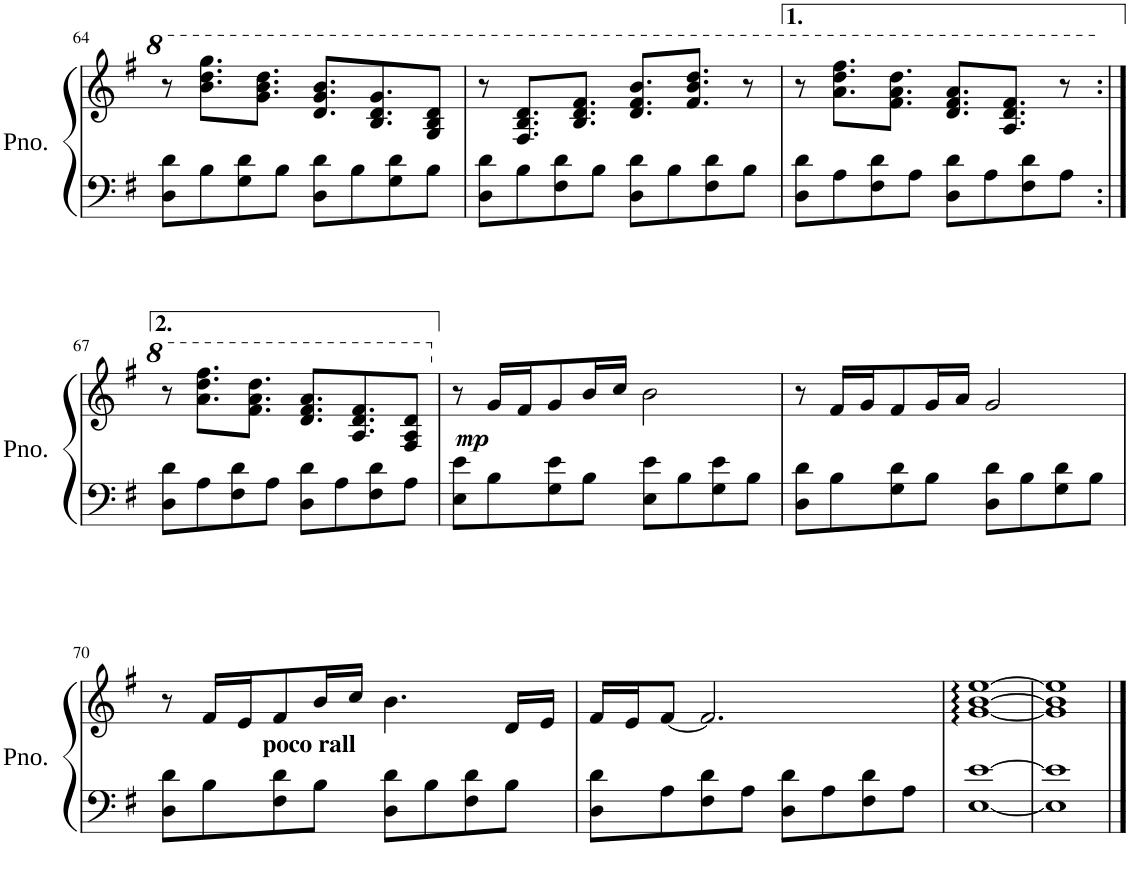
**kern	**kern	**dynam
*part1	*part1	*part1
*staff2	*staff1	*staff1/2
*I"Piano	*	*
*I'Pno.	*	*
!!LO:PB:g=z
*clefF4	*clefG2	*
*k[f#]	*k[f#]	*
=64	=64	=64
8D\ 8d\L	8r	.
8B\	8.bb\ 8.ddd\ 8.ggg\L	.
8G\ 8d\	.	.
.	8.gg\ 8.bb\ 8.ddd\J	.
8B\J	.	.
8D\ 8d\L	8.dd/ 8.gg/ 8.bb/L	.
8B\	.	.
.	8.b/ 8.dd/ 8.gg/	.
8G\ 8d\	.	.
8B\J	8g/ 8b/ 8dd/J	.
=65	=65	=65
8D\ 8d\L	8r	.
8B\	8.f#/ 8.b/ 8.dd/L	.
8F#\ 8d\	.	.
.	8.b/ 8.dd/ 8.ff#/J	.
8B\J	.	.
8D\ 8d\L	8.dd/ 8.ff#/ 8.bb/L	.
8B\	.	.
.	8.ff#/ 8.bb/ 8.ddd/J	.
8F#\ 8d\	.	.
8B\J	8r	.
=66	=66	=66
8D\ 8d\L	8r	.
8A\	8.aa\ 8.ddd\ 8.fff#\L	.
8F#\ 8d\	.	.
.	8.ff#\ 8.aa\ 8.ddd\J	.
8A\J	.	.
8D\ 8d\L	8.dd/ 8.ff#/ 8.aa/L	.
8A\	.	.
.	8.a/ 8.dd/ 8.ff#/J	.
8F#\ 8d\	.	.
8A\J	8r	.
!!LO:LB:g=z
=67:|!	=67:|!	=67:|!
8D\ 8d\L	8r	.
8A\	8.aa\ 8.ddd\ 8.fff#\L	.
8F#\ 8d\	.	.
.	8.ff#\ 8.aa\ 8.ddd\J	.
8A\J	.	.
8D\ 8d\L	8.dd/ 8.ff#/ 8.aa/L	.
8A\	.	.
.	8.a/ 8.dd/ 8.ff#/	.
8F#\ 8d\	.	.
8A\J	8f#/ 8a/ 8dd/J	.
=68	=68	=68
!	!	!LO:DY:b
8E\ 8e\L	8r	mp
8B\	16g/LL	.
.	16f#/J	.
8G\ 8e\	8g/	.
8B\J	16b/L	.
.	16cc/JJ	.
8E\ 8e\L	2b\	.
8B\	.	.
8G\ 8e\	.	.
8B\J	.	.
=69	=69	=69
8D\ 8d\L	8r	.
8B\	16f#/LL	.
.	16g/J	.
8G\ 8d\	8f#/	.
8B\J	16g/L	.
.	16a/JJ	.
8D\ 8d\L	2g/	.
8B\	.	.
8G\ 8d\	.	.
8B\J	.	.
!!LO:LB:g=z
=70	=70	=70
8D\ 8d\L	8r	.
8B\	16f#/LL	.
.	16e/J	.
8F#\ 8d\	8f#/	.
8B\J	16b/L	.
.	16cc/JJ	.
8D\ 8d\L	4.b\	.
8B\	.	.
8F#\ 8d\	.	.
8B\J	16d/LL	.
.	16e/JJ	.
=71	=71	=71
!	!LO:TX:b:B:t=poco rall	!
8D\ 8d\L	16f#/LL	.
.	16e/J	.
8A\	[8f#/J	.
8F#\ 8d\	2.f#/]	.
8A\J	.	.
8D\ 8d\L	.	.
8A\	.	.
8F#\ 8d\	.	.
8A\J	.	.
=72	=72	=72
[1E [1e	[1g: [1b: [1ee:	.
=73	=73	=73
1E] 1e]	1g] 1b] 1ee]	.
==	==	==
*-	*-	*-
